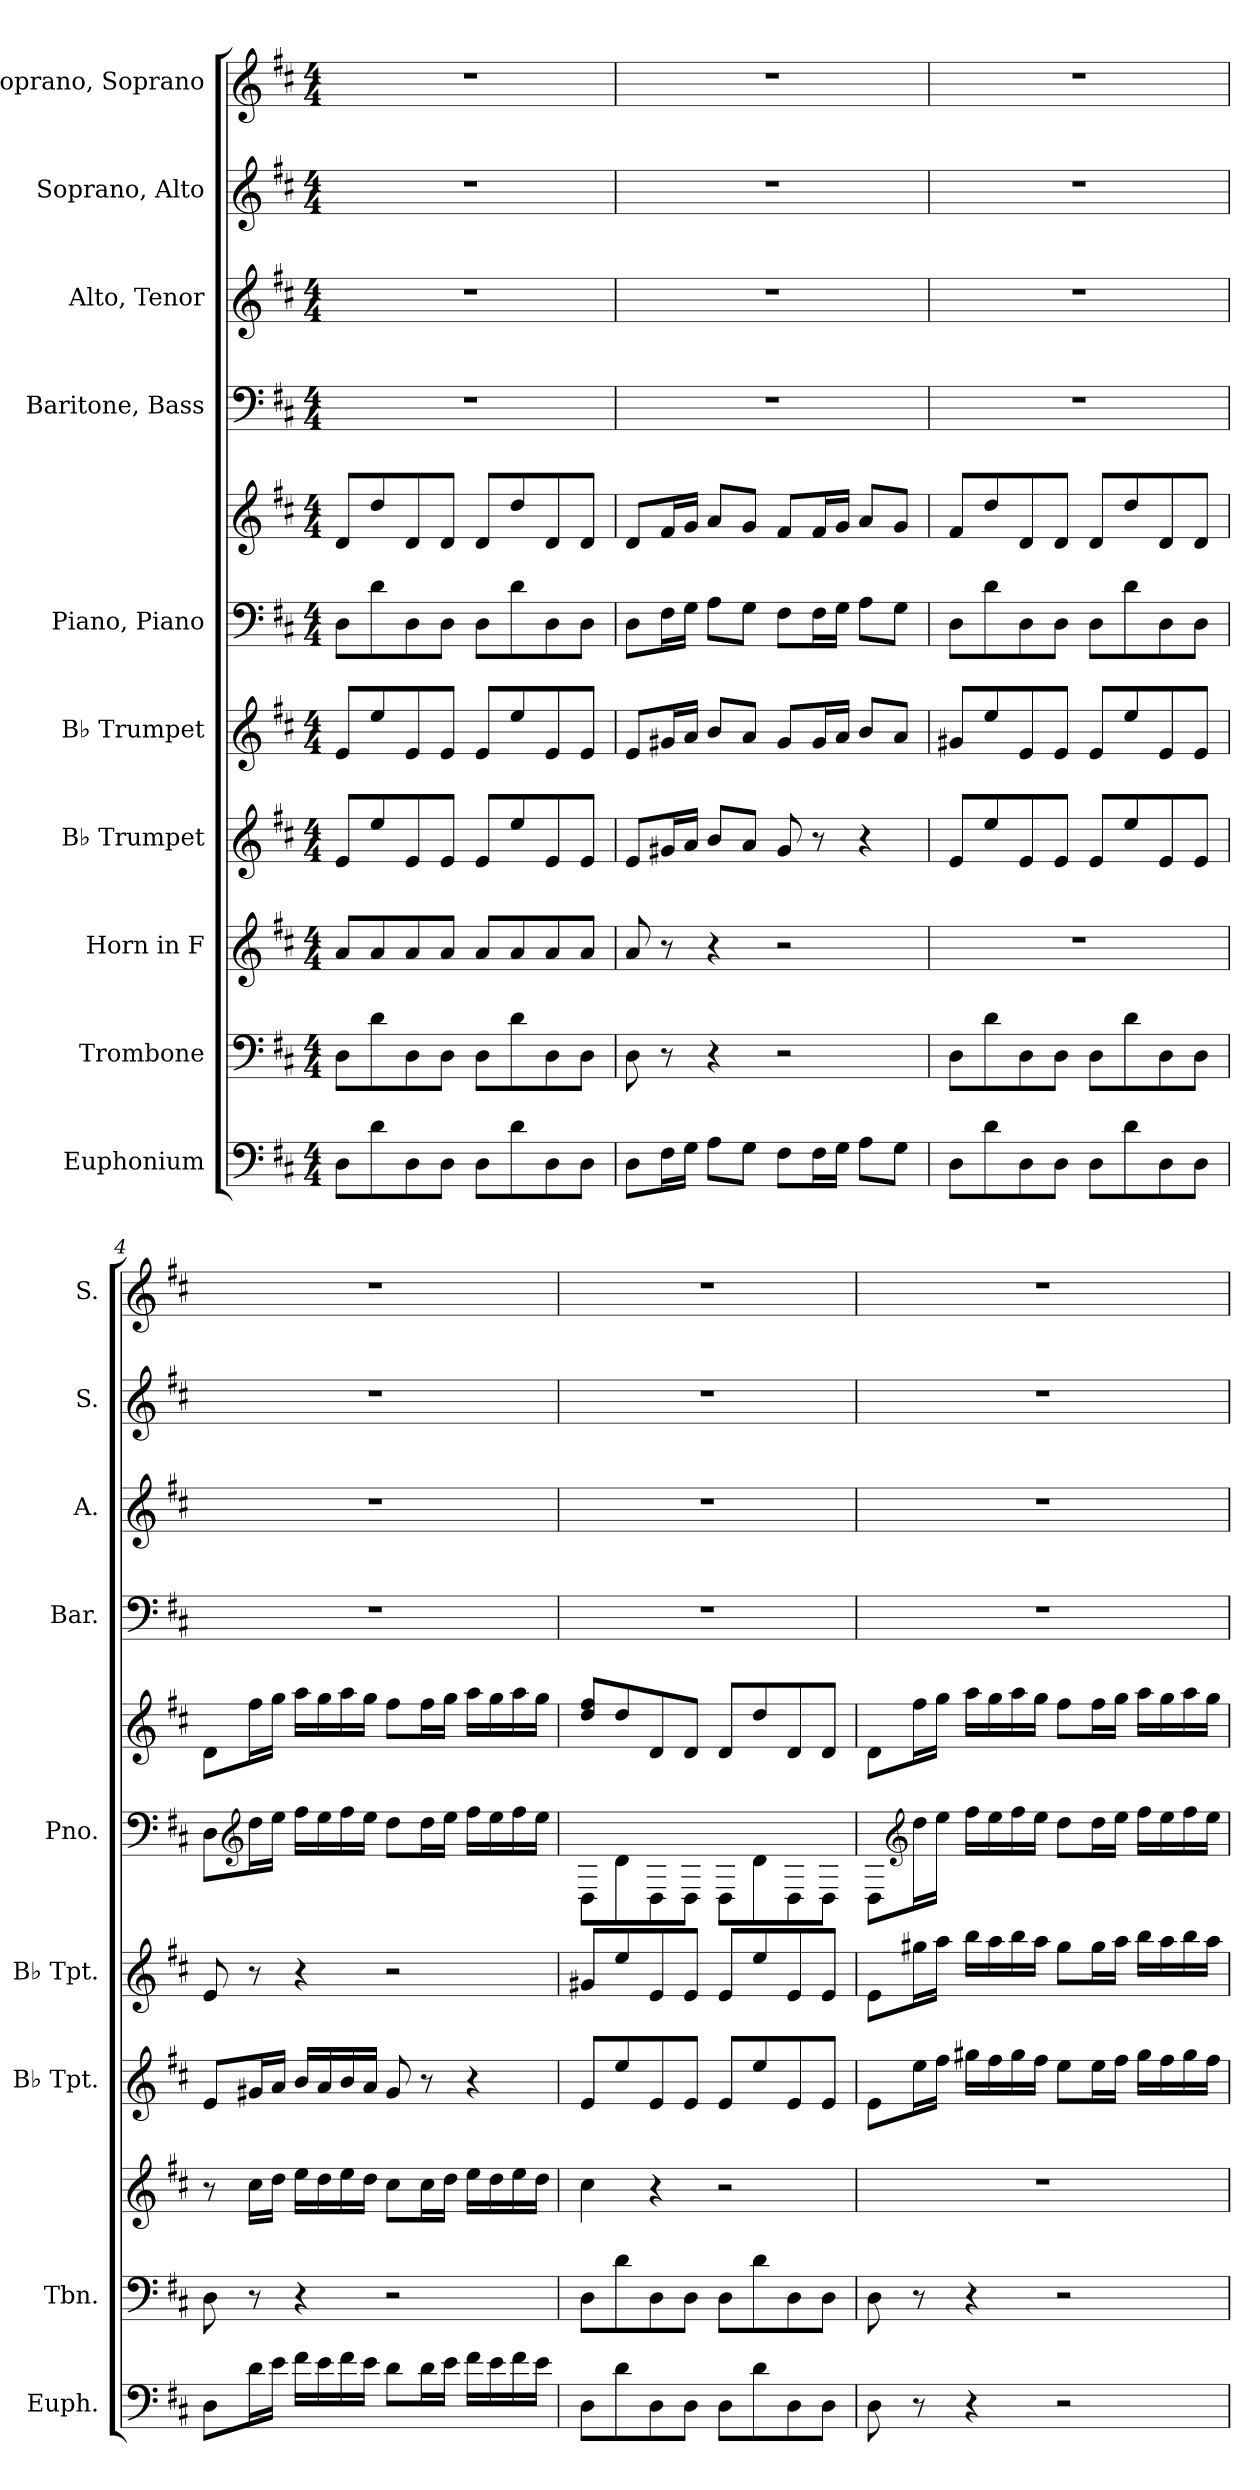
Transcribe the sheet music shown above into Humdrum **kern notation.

**kern	**kern	**kern	**kern	**kern	**kern	**kern	**kern	**kern	**kern	**kern
*part10	*part9	*part8	*part7	*part6	*part5	*part5	*part4	*part3	*part2	*part1
*staff11	*staff10	*staff9	*staff8	*staff7	*staff6	*staff5	*staff4	*staff3	*staff2	*staff1
*I"Euphonium	*I"Trombone	*I"Horn in F	*I"B♭ Trumpet	*I"B♭ Trumpet	*I"Piano, Piano	*	*I"Baritone, Bass	*I"Alto, Tenor	*I"Soprano, Alto	*I"Soprano, Soprano
*I'Euph.	*I'Tbn.	*	*I'B♭ Tpt.	*I'B♭ Tpt.	*I'Pno.	*	*I'Bar.	*I'A.	*I'S.	*I'S.
*clefF4	*clefF4	*clefG2	*clefG2	*clefG2	*clefF4	*clefG2	*clefF4	*clefG2	*clefG2	*clefG2
*	*	*ITrd4c7	*ITrd1c2	*ITrd1c2	*	*	*	*	*	*
*k[f#c#]	*k[f#c#]	*k[f#]	*k[]	*k[]	*k[f#c#]	*k[f#c#]	*k[f#c#]	*k[f#c#]	*k[f#c#]	*k[f#c#]
*M4/4	*M4/4	*M4/4	*M4/4	*M4/4	*M4/4	*M4/4	*M4/4	*M4/4	*M4/4	*M4/4
*MM116	*MM116	*MM116	*MM116	*MM116	*MM116	*MM116	*MM116	*MM116	*MM116	*MM116
=1	=1	=1	=1	=1	=1	=1	=1	=1	=1	=1
8D\L	8D\L	8d/L	8d/L	8d/L	8D\L	8d/L	1r	1r	1r	1r
8d\	8d\	8d/	8dd/	8dd/	8d\	8dd/	.	.	.	.
8D\	8D\	8d/	8d/	8d/	8D\	8d/	.	.	.	.
8D\J	8D\J	8d/J	8d/J	8d/J	8D\J	8d/J	.	.	.	.
8D\L	8D\L	8d/L	8d/L	8d/L	8D\L	8d/L	.	.	.	.
8d\	8d\	8d/	8dd/	8dd/	8d\	8dd/	.	.	.	.
8D\	8D\	8d/	8d/	8d/	8D\	8d/	.	.	.	.
8D\J	8D\J	8d/J	8d/J	8d/J	8D\J	8d/J	.	.	.	.
=2	=2	=2	=2	=2	=2	=2	=2	=2	=2	=2
8D\L	8D\	8d/	8d/L	8d/L	8D\L	8d/L	1r	1r	1r	1r
16F#\L	8r	8r	16f#X/L	16f#X/L	16F#\L	16f#/L	.	.	.	.
16G\JJ	.	.	16g/JJ	16g/JJ	16G\JJ	16g/JJ	.	.	.	.
8A\L	4r	4r	8a/L	8a/L	8A\L	8a/L	.	.	.	.
8G\J	.	.	8g/J	8g/J	8G\J	8g/J	.	.	.	.
8F#\L	2r	2r	8f#/	8f#/L	8F#\L	8f#/L	.	.	.	.
16F#\L	.	.	8r	16f#/L	16F#\L	16f#/L	.	.	.	.
16G\JJ	.	.	.	16g/JJ	16G\JJ	16g/JJ	.	.	.	.
8A\L	.	.	4r	8a/L	8A\L	8a/L	.	.	.	.
8G\J	.	.	.	8g/J	8G\J	8g/J	.	.	.	.
=3	=3	=3	=3	=3	=3	=3	=3	=3	=3	=3
8D\L	8D\L	1r	8d/L	8f#X/L	8D\L	8f#/L	1r	1r	1r	1r
8d\	8d\	.	8dd/	8dd/	8d\	8dd/	.	.	.	.
8D\	8D\	.	8d/	8d/	8D\	8d/	.	.	.	.
8D\J	8D\J	.	8d/J	8d/J	8D\J	8d/J	.	.	.	.
8D\L	8D\L	.	8d/L	8d/L	8D\L	8d/L	.	.	.	.
8d\	8d\	.	8dd/	8dd/	8d\	8dd/	.	.	.	.
8D\	8D\	.	8d/	8d/	8D\	8d/	.	.	.	.
8D\J	8D\J	.	8d/J	8d/J	8D\J	8d/J	.	.	.	.
!!LO:PB:g=z
=4	=4	=4	=4	=4	=4	=4	=4	=4	=4	=4
8D\L	8D\	8r	8d/L	8d/	8D\L	8d\L	1r	1r	1r	1r
*	*	*	*	*	*clefG2	*	*	*	*	*
16d\L	8r	16f#\LL	16f#X/L	8r	16dd\L	16ff#\L	.	.	.	.
16e\JJ	.	16g\JJ	16g/JJ	.	16ee\JJ	16gg\JJ	.	.	.	.
16f#\LL	4r	16a\LL	16a/LL	4r	16ff#\LL	16aa\LL	.	.	.	.
16e\	.	16g\	16g/	.	16ee\	16gg\	.	.	.	.
16f#\	.	16a\	16a/	.	16ff#\	16aa\	.	.	.	.
16e\JJ	.	16g\JJ	16g/JJ	.	16ee\JJ	16gg\JJ	.	.	.	.
8d\L	2r	8f#\L	8f#/	2r	8dd\L	8ff#\L	.	.	.	.
16d\L	.	16f#\L	8r	.	16dd\L	16ff#\L	.	.	.	.
16e\JJ	.	16g\JJ	.	.	16ee\JJ	16gg\JJ	.	.	.	.
16f#\LL	.	16a\LL	4r	.	16ff#\LL	16aa\LL	.	.	.	.
16e\	.	16g\	.	.	16ee\	16gg\	.	.	.	.
16f#\	.	16a\	.	.	16ff#\	16aa\	.	.	.	.
16e\JJ	.	16g\JJ	.	.	16ee\JJ	16gg\JJ	.	.	.	.
=5	=5	=5	=5	=5	=5	=5	=5	=5	=5	=5
8D\L	8D\L	4f#\	8d/L	8f#X/L	8D\L	8dd/ 8ff#/L	1r	1r	1r	1r
8d\	8d\	.	8dd/	8dd/	8d\	8dd/	.	.	.	.
8D\	8D\	4r	8d/	8d/	8D\	8d/	.	.	.	.
8D\J	8D\J	.	8d/J	8d/J	8D\J	8d/J	.	.	.	.
8D\L	8D\L	2r	8d/L	8d/L	8D\L	8d/L	.	.	.	.
8d\	8d\	.	8dd/	8dd/	8d\	8dd/	.	.	.	.
8D\	8D\	.	8d/	8d/	8D\	8d/	.	.	.	.
8D\J	8D\J	.	8d/J	8d/J	8D\J	8d/J	.	.	.	.
!!LO:PB:g=z
=6	=6	=6	=6	=6	=6	=6	=6	=6	=6	=6
8D\	8D\	1r	8d\L	8d\L	8D\L	8d\L	1r	1r	1r	1r
*	*	*	*	*	*clefG2	*	*	*	*	*
8r	8r	.	16dd\L	16ff#X\L	16dd\L	16ff#\L	.	.	.	.
.	.	.	16ee\JJ	16gg\JJ	16ee\JJ	16gg\JJ	.	.	.	.
4r	4r	.	16ff#X\LL	16aa\LL	16ff#\LL	16aa\LL	.	.	.	.
.	.	.	16ee\	16gg\	16ee\	16gg\	.	.	.	.
.	.	.	16ff#\	16aa\	16ff#\	16aa\	.	.	.	.
.	.	.	16ee\JJ	16gg\JJ	16ee\JJ	16gg\JJ	.	.	.	.
2r	2r	.	8dd\L	8ff#\L	8dd\L	8ff#\L	.	.	.	.
.	.	.	16dd\L	16ff#\L	16dd\L	16ff#\L	.	.	.	.
.	.	.	16ee\JJ	16gg\JJ	16ee\JJ	16gg\JJ	.	.	.	.
.	.	.	16ff#\LL	16aa\LL	16ff#\LL	16aa\LL	.	.	.	.
.	.	.	16ee\	16gg\	16ee\	16gg\	.	.	.	.
.	.	.	16ff#\	16aa\	16ff#\	16aa\	.	.	.	.
.	.	.	16ee\JJ	16gg\JJ	16ee\JJ	16gg\JJ	.	.	.	.
=	=	=	=	=	=	=	=	=	=	=
*-	*-	*-	*-	*-	*-	*-	*-	*-	*-	*-
